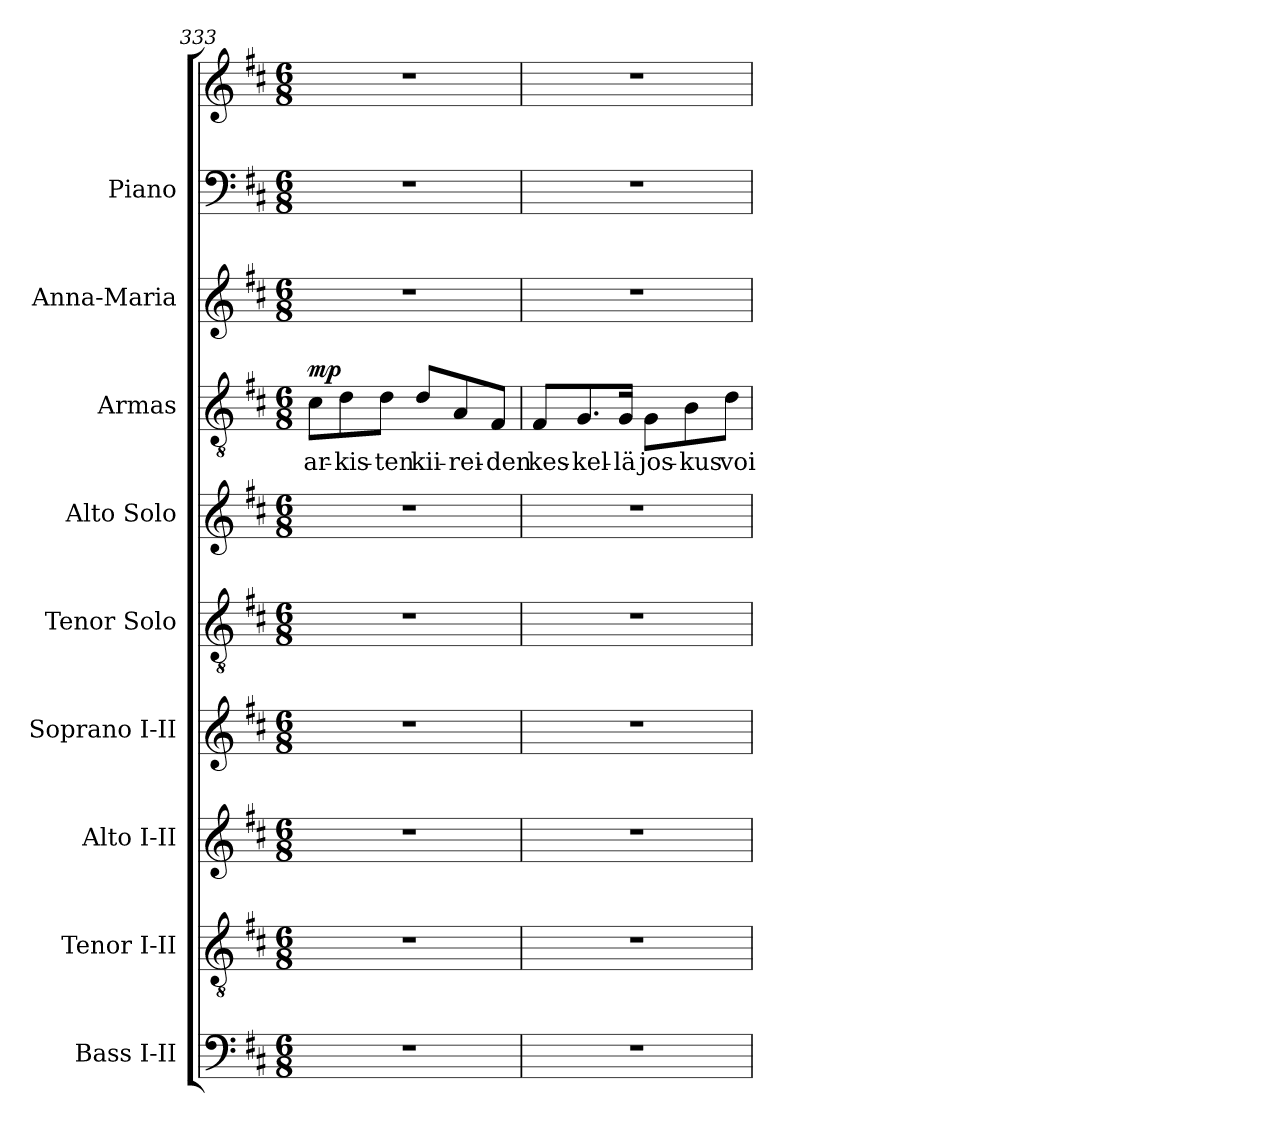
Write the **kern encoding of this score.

**kern	**kern	**kern	**kern	**kern	**kern	**kern	**text	**dynam	**kern	**kern	**kern
*part9	*part8	*part7	*part6	*part5	*part4	*part3	*part3	*part3	*part2	*part1	*part1
*staff10	*staff9	*staff8	*staff7	*staff6	*staff5	*staff4	*staff4	*staff4	*staff3	*staff2	*staff1
*I"Bass I-II	*I"Tenor I-II	*I"Alto I-II	*I"Soprano I-II	*I"Tenor Solo	*I"Alto Solo	*I"Armas	*	*	*I"Anna-Maria	*I"Piano	*
*I'B.	*I'T.	*I'A.	*I'S.	*I'T. Solo	*I'A. Solo	*I'Armas	*	*	*I'A-M	*I'Pno.	*
!!LO:PB:g=z
*clefF4	*clefGv2	*clefG2	*clefG2	*clefGv2	*clefG2	*clefGv2	*	*	*clefG2	*clefF4	*clefG2
*	*ITrd7c12	*	*	*ITrd7c12	*	*ITrd7c12	*	*	*	*	*
*k[f#c#]	*k[f#c#]	*k[f#c#]	*k[f#c#]	*k[f#c#]	*k[f#c#]	*k[f#c#]	*	*	*k[f#c#]	*k[f#c#]	*k[f#c#]
*D:	*D:	*D:	*D:	*D:	*D:	*D:	*	*	*D:	*D:	*D:
*M6/8	*M6/8	*M6/8	*M6/8	*M6/8	*M6/8	*M6/8	*	*	*M6/8	*M6/8	*M6/8
=333	=333	=333	=333	=333	=333	=333	=333	=333	=333	=333	=333
!LO:N:vis=1	!LO:N:vis=1	!LO:N:vis=1	!LO:N:vis=1	!LO:N:vis=1	!LO:N:vis=1	!	!	!	!	!	!
!	!	!	!	!	!	!	!LO:LY:b:color=#000000	!	!LO:N:vis=1	!LO:N:vis=1	!LO:N:vis=1
2.r	2.r	2.r	2.r	2.r	2.r	8C#i\L	ar-	mp	2.r	2.r	2.r
!	!	!	!	!	!	!	!LO:LY:b:color=#000000	!	!	!	!
.	.	.	.	.	.	8Di\	-kis-	.	.	.	.
!	!	!	!	!	!	!	!LO:LY:b:color=#000000	!	!	!	!
.	.	.	.	.	.	8Di\J	-ten	.	.	.	.
!	!	!	!	!	!	!	!LO:LY:b:color=#000000	!	!	!	!
.	.	.	.	.	.	8Di/L	kii-	.	.	.	.
!	!	!	!	!	!	!	!LO:LY:b:color=#000000	!	!	!	!
.	.	.	.	.	.	8AAi/	-rei-	.	.	.	.
!	!	!	!	!	!	!	!LO:LY:b:color=#000000	!	!	!	!
.	.	.	.	.	.	8FF#i/J	-den	.	.	.	.
=334	=334	=334	=334	=334	=334	=334	=334	=334	=334	=334	=334
!LO:N:vis=1	!LO:N:vis=1	!LO:N:vis=1	!LO:N:vis=1	!LO:N:vis=1	!LO:N:vis=1	!	!	!	!	!	!
!	!	!	!	!	!	!	!LO:LY:b:color=#000000	!	!LO:N:vis=1	!LO:N:vis=1	!LO:N:vis=1
2.r	2.r	2.r	2.r	2.r	2.r	8FF#i/L	kes-	.	2.r	2.r	2.r
!	!	!	!	!	!	!	!LO:LY:b:color=#000000	!	!	!	!
.	.	.	.	.	.	8.GGi/	-kel-	.	.	.	.
!	!	!	!	!	!	!	!LO:LY:b:color=#000000	!	!	!	!
.	.	.	.	.	.	16GGi/Jk	-lä	.	.	.	.
!	!	!	!	!	!	!	!LO:LY:b:color=#000000	!	!	!	!
.	.	.	.	.	.	8GGi\L	jos-	.	.	.	.
!	!	!	!	!	!	!	!LO:LY:b:color=#000000	!	!	!	!
.	.	.	.	.	.	8BBi\	-kus	.	.	.	.
!	!	!	!	!	!	!	!LO:LY:b:color=#000000	!	!	!	!
.	.	.	.	.	.	8Di\J	voi	.	.	.	.
=	=	=	=	=	=	=	=	=	=	=	=
*-	*-	*-	*-	*-	*-	*-	*-	*-	*-	*-	*-
